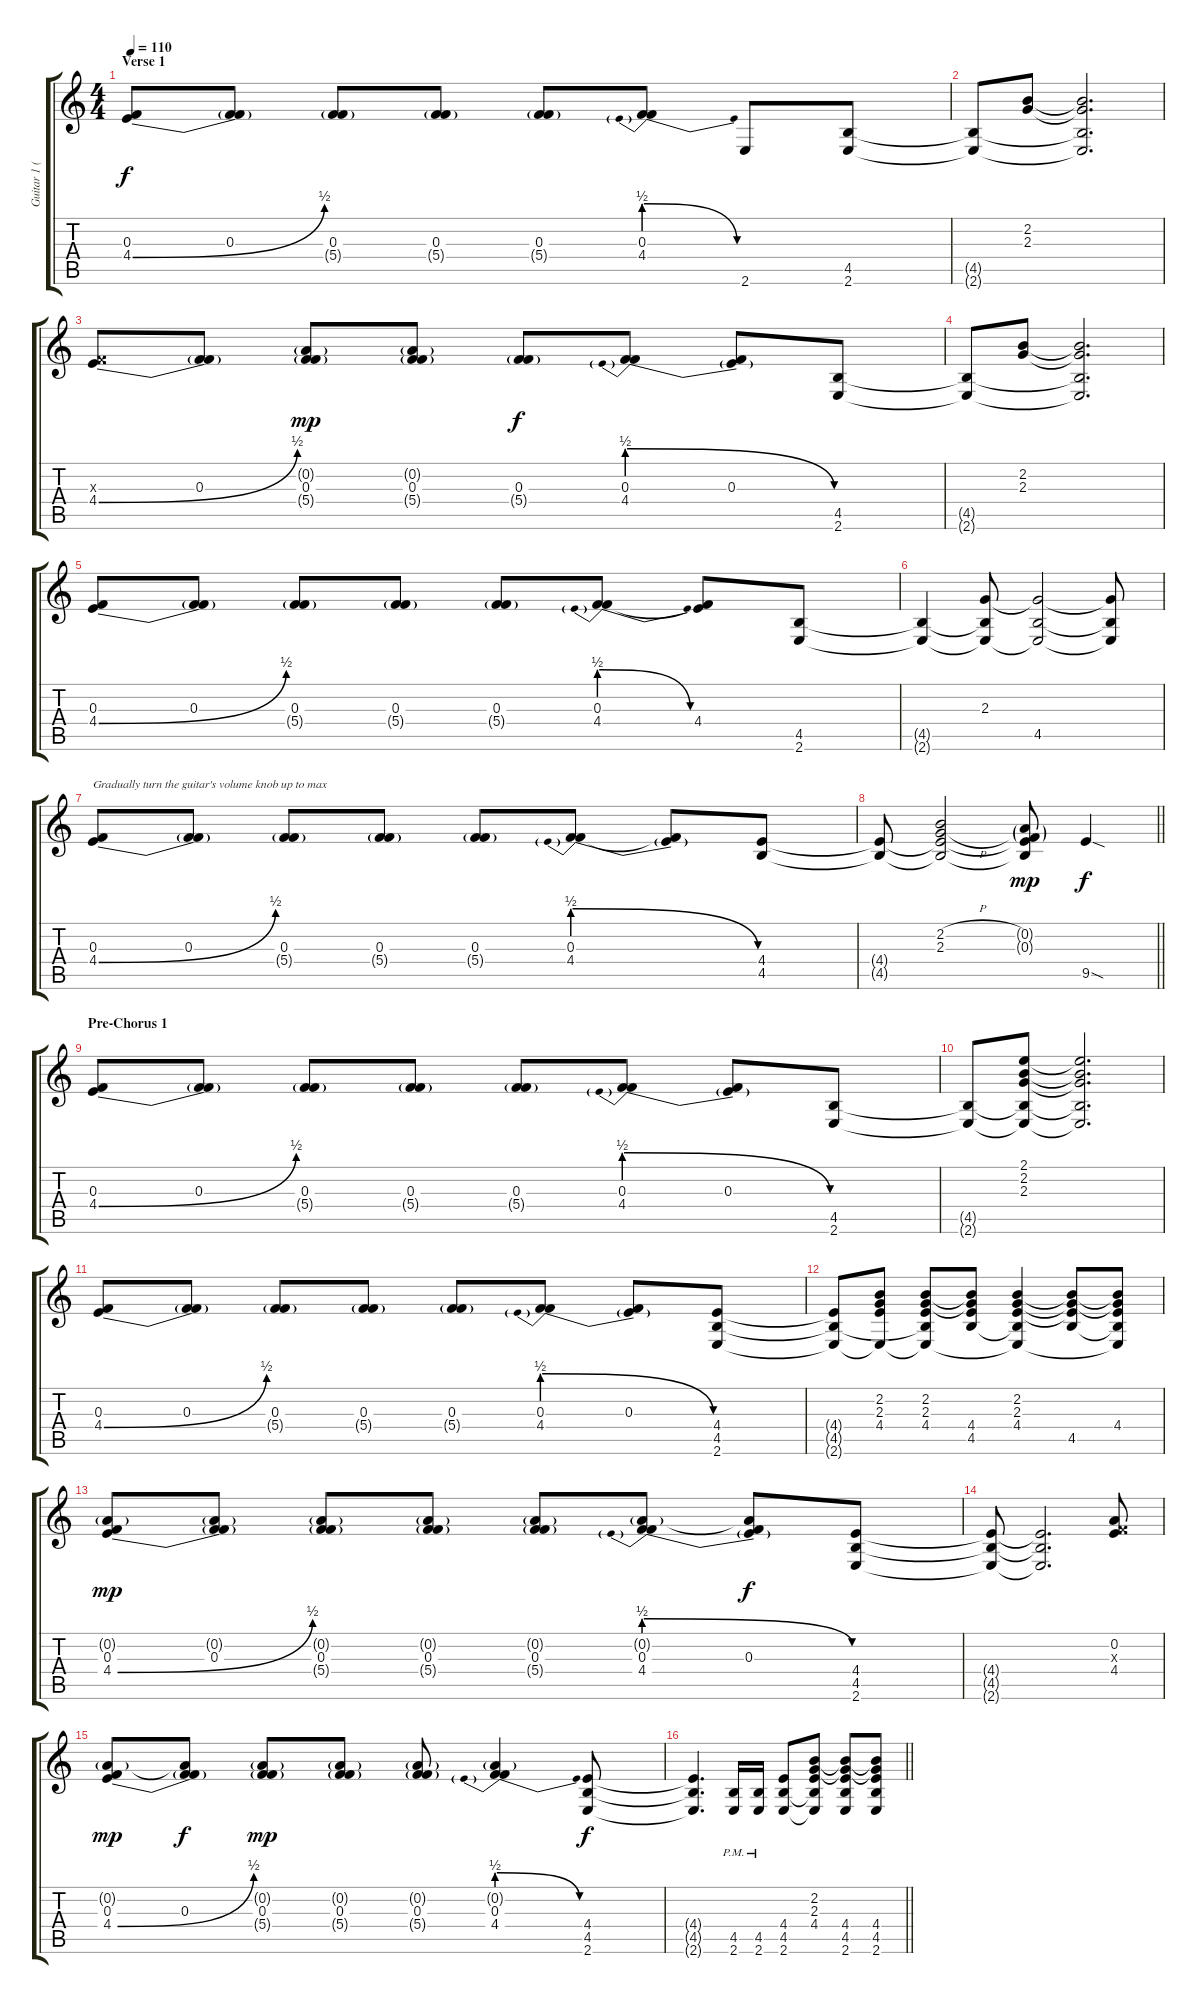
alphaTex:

\track ("Guitar 1 (Distortion)" "Guitar 1 (") {instrument distortionguitar}
\staff {score tabs}
\tuning (D4 A3 F3 C3 G2 D2) {hide}
\ts (4 4)
\section ("" "Verse 1")
\tempo 110
\clef g2
\ks c
(0.3 4.4{be (bend 0 0 60 2)}).8{dy f} (0.3 4.4{t}).8 (0.3 5.4{g}).8 (0.3 5.4{g}).8 (0.3 5.4{g}).8 (0.3 4.4{be (prebendrelease 0 2 60 0)}).8 2.6.8 (4.5 2.6).8 |
(4.5{t} 2.6{t}).8 (2.2 2.3).8 (2.2{t} 2.3{t} 4.5{t} 2.6{t}).2{d} |
(0.3{x} 4.4{be (bend 0 0 60 2)}).8 (0.3 4.4{t}).8 (0.2{g} 0.3 5.4{g}).8{dy mp} (0.2{g} 0.3 5.4{g}).8 (0.3 5.4{g}).8{dy f} (0.3 4.4{be (prebendrelease 0 2 60 0)}).8 (0.3 4.4{t}).8 (4.5 2.6).8 |
(4.5{t} 2.6{t}).8 (2.2 2.3).8 (2.2{t} 2.3{t} 4.5{t} 2.6{t}).2{d} |
(0.3 4.4{be (bend 0 0 60 2)}).8 (0.3 4.4{t}).8 (0.3 5.4{g}).8 (0.3 5.4{g}).8 (0.3 5.4{g}).8 (0.3 4.4{be (prebendrelease 0 2 60 0)}).8 (0.3{t} 4.4).8 (4.5 2.6).8 |
(4.5{t} 2.6{t}).4 (2.3 4.5{t} 2.6{t}).8 (2.3{t} 4.5 2.6{t}).2 (2.3{t} 4.5{t} 2.6{t}).8 |
(0.3 4.4{be (bend 0 0 60 2)}).8{txt "Gradually turn the guitar's volume knob up to max" volume 12} (0.3 4.4{t}).8 (0.3 5.4{g}).8 (0.3 5.4{g}).8 (0.3 5.4{g}).8 (0.3 4.4{be (prebendrelease 0 2 60 0)}).8 (0.3{t} 4.4{t}).8 (4.4 4.5).8 |
\barLineRight lightlight
(4.4{t} 4.5{t}).8 (2.2{h} 2.3{h} 4.4{t} 4.5{t}).2 (0.2{g} 0.3{g} 4.4{t} 4.5{t}).8{dy mp} 9.5{sod}.4{dy f} |
\section ("" "Pre-Chorus 1")
(0.3 4.4{be (bend 0 0 60 2)}).8 (0.3 4.4{t}).8 (0.3 5.4{g}).8 (0.3 5.4{g}).8 (0.3 5.4{g}).8 (0.3 4.4{be (prebendrelease 0 2 60 0)}).8 (0.3 4.4{t}).8 (4.5 2.6).8 |
(4.5{t} 2.6{t}).8 (2.1 2.2 2.3 4.5{t} 2.6{t}).8 (2.1{t} 2.2{t} 2.3{t} 4.5{t} 2.6{t}).2{d} |
(0.3 4.4{be (bend 0 0 60 2)}).8 (0.3 4.4{t}).8 (0.3 5.4{g}).8 (0.3 5.4{g}).8 (0.3 5.4{g}).8 (0.3 4.4{be (prebendrelease 0 2 60 0)}).8 (0.3 4.4{t}).8 (4.4 4.5 2.6).8 |
(4.4{t} 4.5{t} 2.6{t}).8 (2.2 2.3 4.4 2.6{t}).8 (2.2 2.3 4.4 4.5{t} 2.6{t}).8 (2.2{t} 2.3{t} 4.4 4.5).8 (2.2 2.3 4.4 4.5{t} 2.6{t}).4 (2.2{t} 2.3{t} 4.4{t} 4.5).8 (2.2{t} 2.3{t} 4.4 4.5{t} 2.6{t}).8 |
(0.2{g} 0.3 4.4{be (bend 0 0 60 2)}).8{dy mp} (0.2{g} 0.3 4.4{t}).8 (0.2{g} 0.3 5.4{g}).8 (0.2{g} 0.3 5.4{g}).8 (0.2{g} 0.3 5.4{g}).8 (0.2{g} 0.3 4.4{be (prebendrelease 0 2 60 0)}).8 (0.2{t} 0.3 4.4{t}).8{dy f} (4.4 4.5 2.6).8 |
(4.4{t} 4.5{t} 2.6{t}).8 (4.4{t} 4.5{t} 2.6{t}).2{d} (0.2 0.3{x} 4.4).8 |
(0.2{g} 0.3 4.4{be (bend 0 0 60 2)}).8{dy mp} (0.2{t} 0.3 4.4{t}).8{dy f} (0.2{g} 0.3 5.4{g}).8{dy mp} (0.2{g} 0.3 5.4{g}).8 (0.2{g} 0.3 5.4{g}).8 (0.2{g} 0.3 4.4{be (prebendrelease 0 2 60 0)}).4 (4.4 4.5 2.6).8{dy f} |
\barLineRight lightlight
(4.4{t} 4.5{t} 2.6{t}).4{d} (4.5{pm} 2.6{pm}).16 (4.5{pm} 2.6{pm}).16 (4.4 4.5 2.6).8 (2.2 2.3 4.4 4.5{t} 2.6{t}).8 (2.2{t} 2.3{t} 4.4 4.5 2.6).8 (2.2{t} 2.3{t} 4.4 4.5 2.6).8
